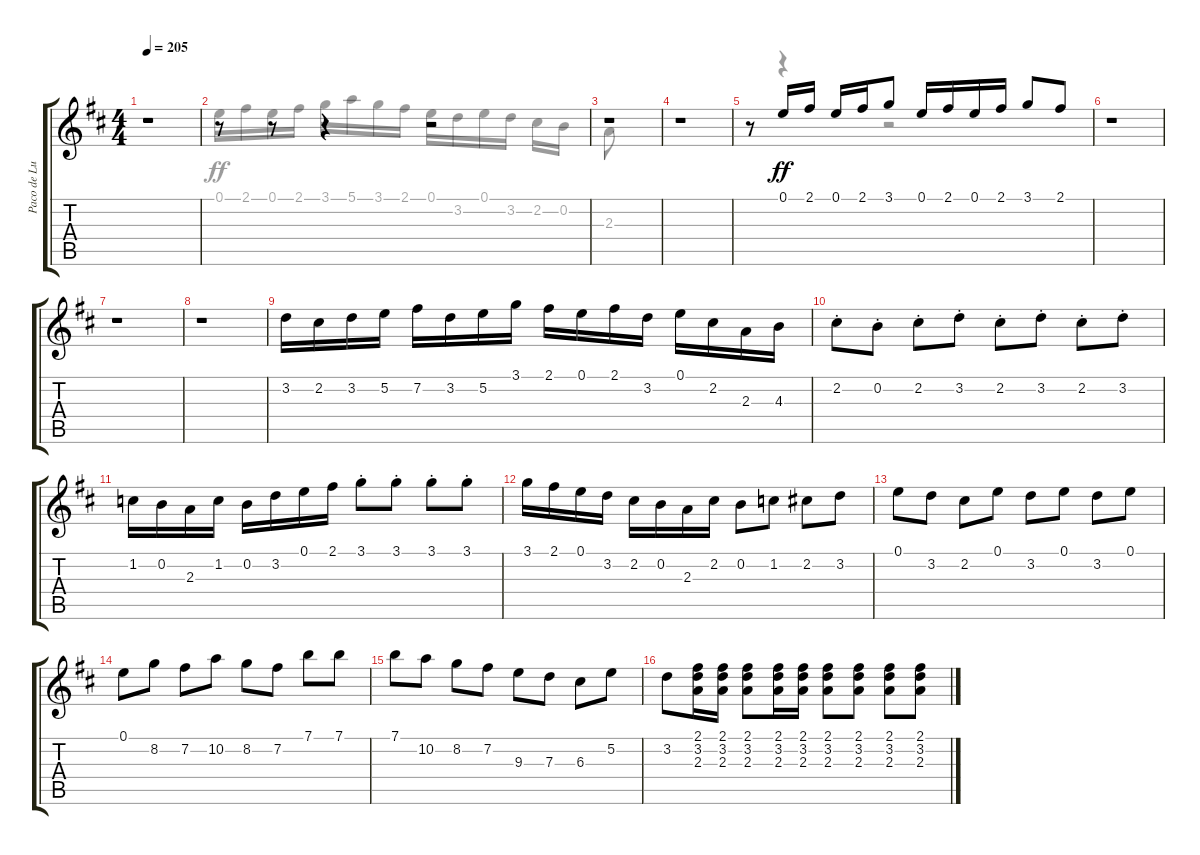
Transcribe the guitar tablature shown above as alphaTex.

\track ("Paco de Lucía" "Paco de Lu") {instrument acousticguitarnylon}
\staff {score tabs}
\tuning (E4 B3 G3 D3 A2 E2) {hide}
\voice
\ts (4 4)
\tempo 205
\clef g2
\ks d
r.1{dy ff} |
r.8 r.8 r.4 r.2 |
r.1 |
r.1 |
r.8 0.1.16 2.1.16 0.1.16 2.1.16 3.1.8 0.1.16 2.1.16 0.1.16 2.1.16 3.1.8 2.1.8 |
r.1 |
r.1 |
r.1 |
3.2.16 2.2.16 3.2.16 5.2.16 7.2.16 3.2.16 5.2.16 3.1.16 2.1.16 0.1.16 2.1.16 3.2.16 0.1.16 2.2.16 2.3.16 4.3.16 |
2.2{st}.8 0.2{st}.8 2.2{st}.8 3.2{st}.8 2.2{st}.8 3.2{st}.8 2.2{st}.8 3.2{st}.8 |
1.2.16 0.2.16 2.3.16 1.2.16 0.2.16 3.2.16 0.1.16 2.1.16 3.1{st}.8 3.1{st}.8 3.1{st}.8 3.1{st}.8 |
3.1.16 2.1.16 0.1.16 3.2.16 2.2.16 0.2.16 2.3.16 2.2.16 0.2.8 1.2.8 2.2.8 3.2.8 |
0.1.8 3.2.8 2.2.8 0.1.8 3.2.8 0.1.8 3.2.8 0.1.8 |
0.1.8 8.2.8 7.2.8 10.2.8 8.2.8 7.2.8 7.1.8 7.1.8 |
7.1.8 10.2.8 8.2.8 7.2.8 9.3.8 7.3.8 6.3.8 5.2.8 |
3.2.8 (2.1 3.2 2.3).16 (2.1 3.2 2.3).16 (2.1 3.2 2.3).8 (2.1 3.2 2.3).16 (2.1 3.2 2.3).16 (2.1 3.2 2.3).8 (2.1 3.2 2.3).8 (2.1 3.2 2.3).8 (2.1 3.2 2.3).8
\voice
\clef g2
\ottava regular
\simile none
\ks d
|
0.1.16 2.1.16 0.1.16 2.1.16 3.1.16 5.1.16 3.1.16 2.1.16 0.1.16 3.2.16 0.1.16 3.2.16 2.2.16 0.2.16 |
2.3.8 |
|
r.8 r.4 r.2 |
|
|
|
|
|
|
|
|
|
|
